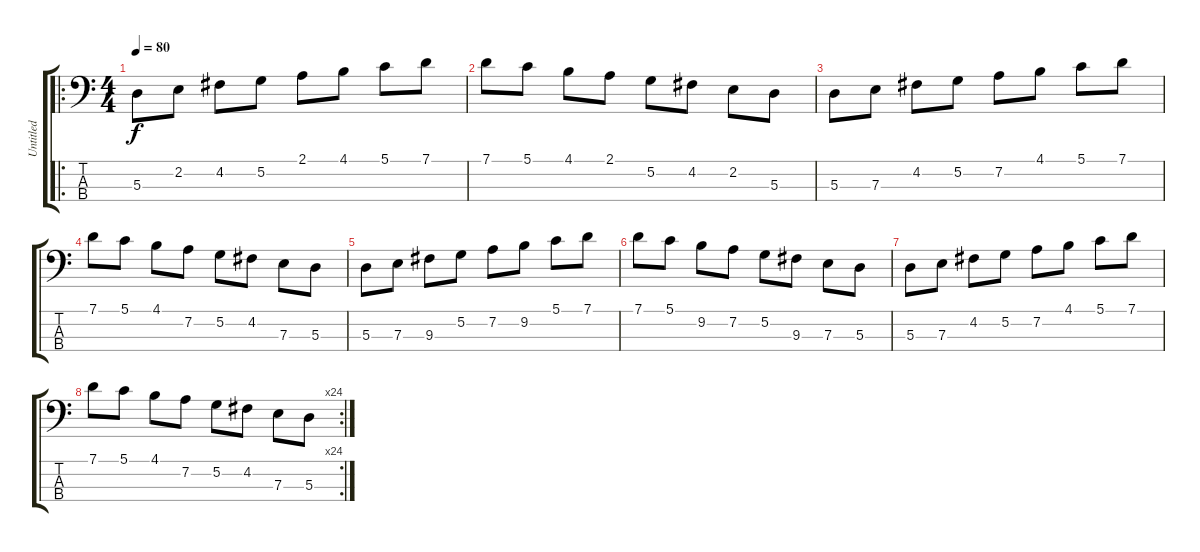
\track ("Untitled" "Untitled") {instrument electricbassfinger}
\staff {score tabs}
\tuning (G2 D2 A1 E1) {hide}
\ro
\ts (4 4)
\tempo 80
\clef f4
\ks c
5.3.8{dy f instrument electricbassfinger} 2.2.8 4.2.8 5.2.8 2.1.8 4.1.8 5.1.8 7.1.8 |
7.1.8 5.1.8 4.1.8 2.1.8 5.2.8 4.2.8 2.2.8 5.3.8 |
5.3.8 7.3.8 4.2.8 5.2.8 7.2.8 4.1.8 5.1.8 7.1.8 |
7.1.8 5.1.8 4.1.8 7.2.8 5.2.8 4.2.8 7.3.8 5.3.8 |
5.3.8 7.3.8 9.3.8 5.2.8 7.2.8 9.2.8 5.1.8 7.1.8 |
7.1.8 5.1.8 9.2.8 7.2.8 5.2.8 9.3.8 7.3.8 5.3.8 |
5.3.8 7.3.8 4.2.8 5.2.8 7.2.8 4.1.8 5.1.8 7.1.8 |
\rc 24
7.1.8 5.1.8 4.1.8 7.2.8 5.2.8 4.2.8 7.3.8 5.3.8
